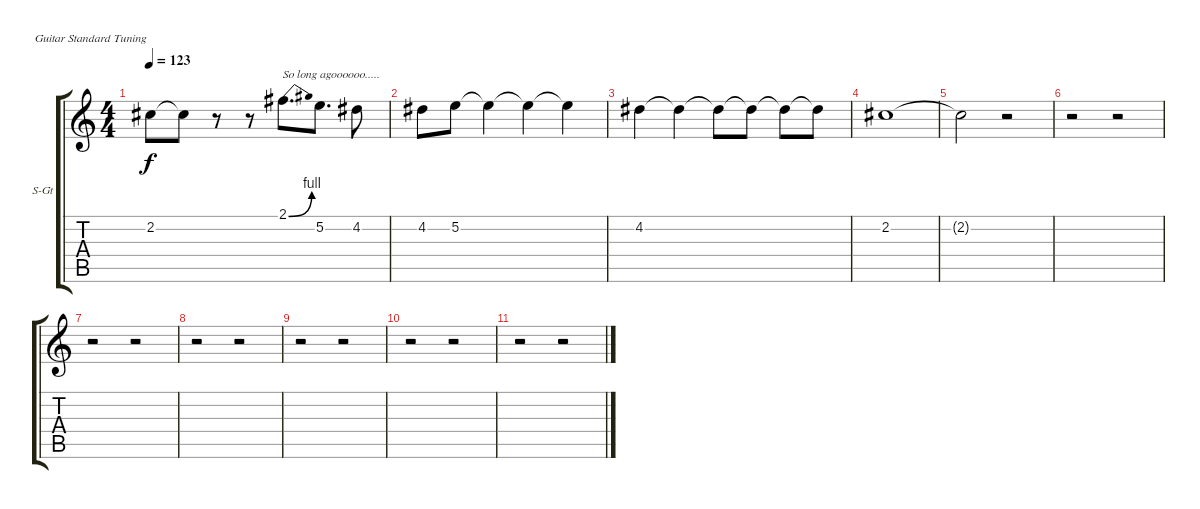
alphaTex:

\bracketExtendMode groupsimilarinstruments
\firstSystemTrackNameOrientation horizontal
\otherSystemsTrackNameOrientation horizontal
\track ("Judd Gruenbaum (Vocals)" "S-Gt") {instrument violin}
\staff {score tabs}
\tuning (E4 B3 G3 D3 A2 E2)
\displaytranspose 12
\ts (4 4)
\tempo 123
\clef g2
\ks c
2.2{t}.8{dy f} 2.2{t}.8 r.8 r.8 2.1{be (bend 0 0 60 4)}.8{d txt "So long agoooooo....."} 5.2.8{d} 4.2.8 |
4.2.8 5.2.8 5.2{t}.4 5.2{t}.4 5.2{t}.4 |
4.2.4 4.2{t}.4 4.2{t}.8 4.2{t}.8 4.2{t}.8 4.2{t}.8 |
2.2.1 |
2.2{t}.2 r.2 |
r.2 r.2 |
r.2 r.2 |
r.2 r.2 |
r.2 r.2 |
r.2 r.2 |
r.2 r.2
